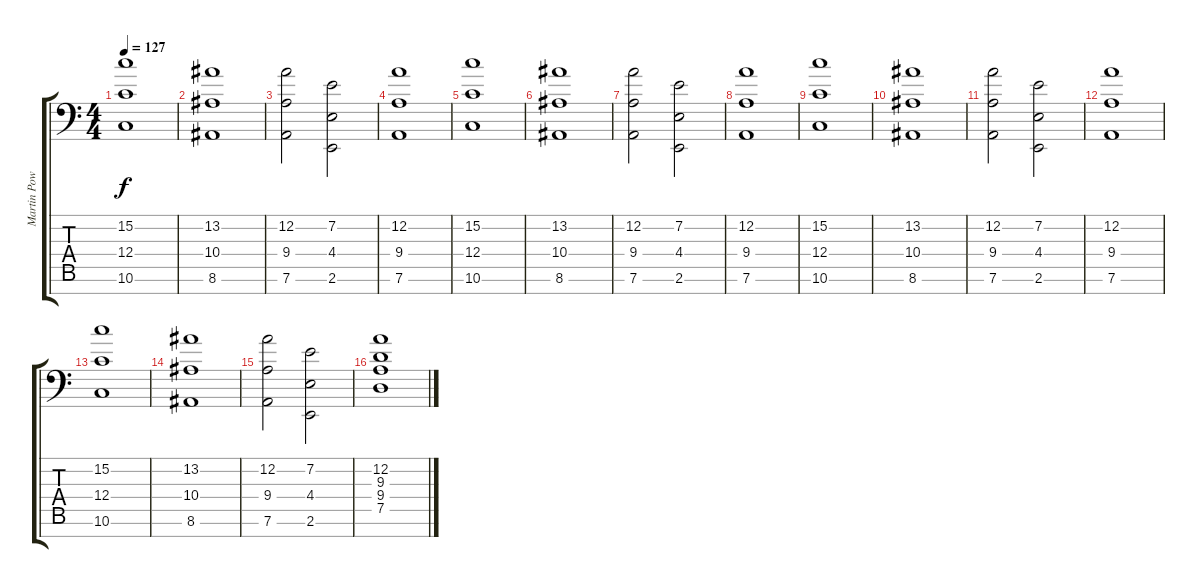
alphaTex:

\track ("Martin Powell - Choir" "Martin Pow") {instrument choiraahs}
\staff {score tabs}
\tuning (D4 A3 F3 C3 G2 D2 A1) {hide}
\ts (4 4)
\tempo 127
\clef f4
\ks c
(15.2 12.4 10.6).1{dy f} |
(13.2 10.4 8.6).1 |
(12.2 9.4 7.6).2 (7.2 4.4 2.6).2 |
(12.2 9.4 7.6).1 |
(15.2 12.4 10.6).1 |
(13.2 10.4 8.6).1 |
(12.2 9.4 7.6).2 (7.2 4.4 2.6).2 |
(12.2 9.4 7.6).1 |
(15.2 12.4 10.6).1 |
(13.2 10.4 8.6).1 |
(12.2 9.4 7.6).2 (7.2 4.4 2.6).2 |
(12.2 9.4 7.6).1 |
(15.2 12.4 10.6).1 |
(13.2 10.4 8.6).1 |
(12.2 9.4 7.6).2 (7.2 4.4 2.6).2 |
(12.2 9.3 9.4 7.5).1
